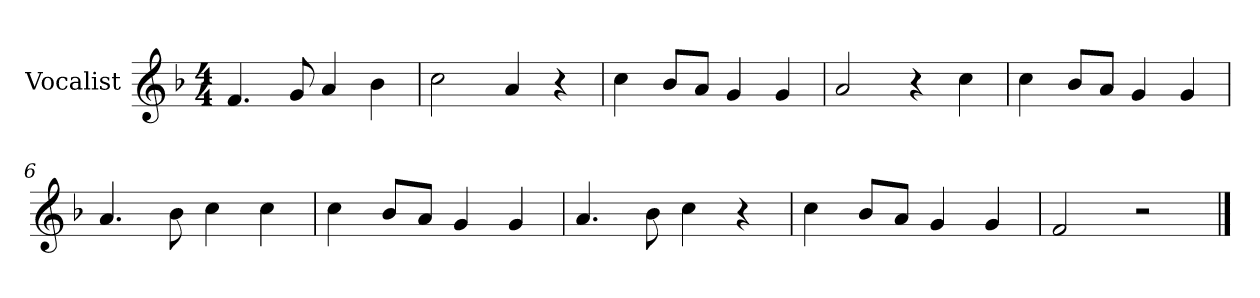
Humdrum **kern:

**kern
*part1
*staff1
*I"Vocalist
*k[b-]
*F:
*M4/4
=1
4.f
8g
4a
4b-
=2
2cc
4a
4r
=3
4cc
8b-L
8aJ
4g
4g
=4
2a
4r
4cc
=5
4cc
8b-L
8aJ
4g
4g
=6
4.a
8b-
4cc
4cc
=7
4cc
8b-L
8aJ
4g
4g
=8
4.a
8b-
4cc
4r
=9
4cc
8b-L
8aJ
4g
4g
=10
2f
2r
==
*-
